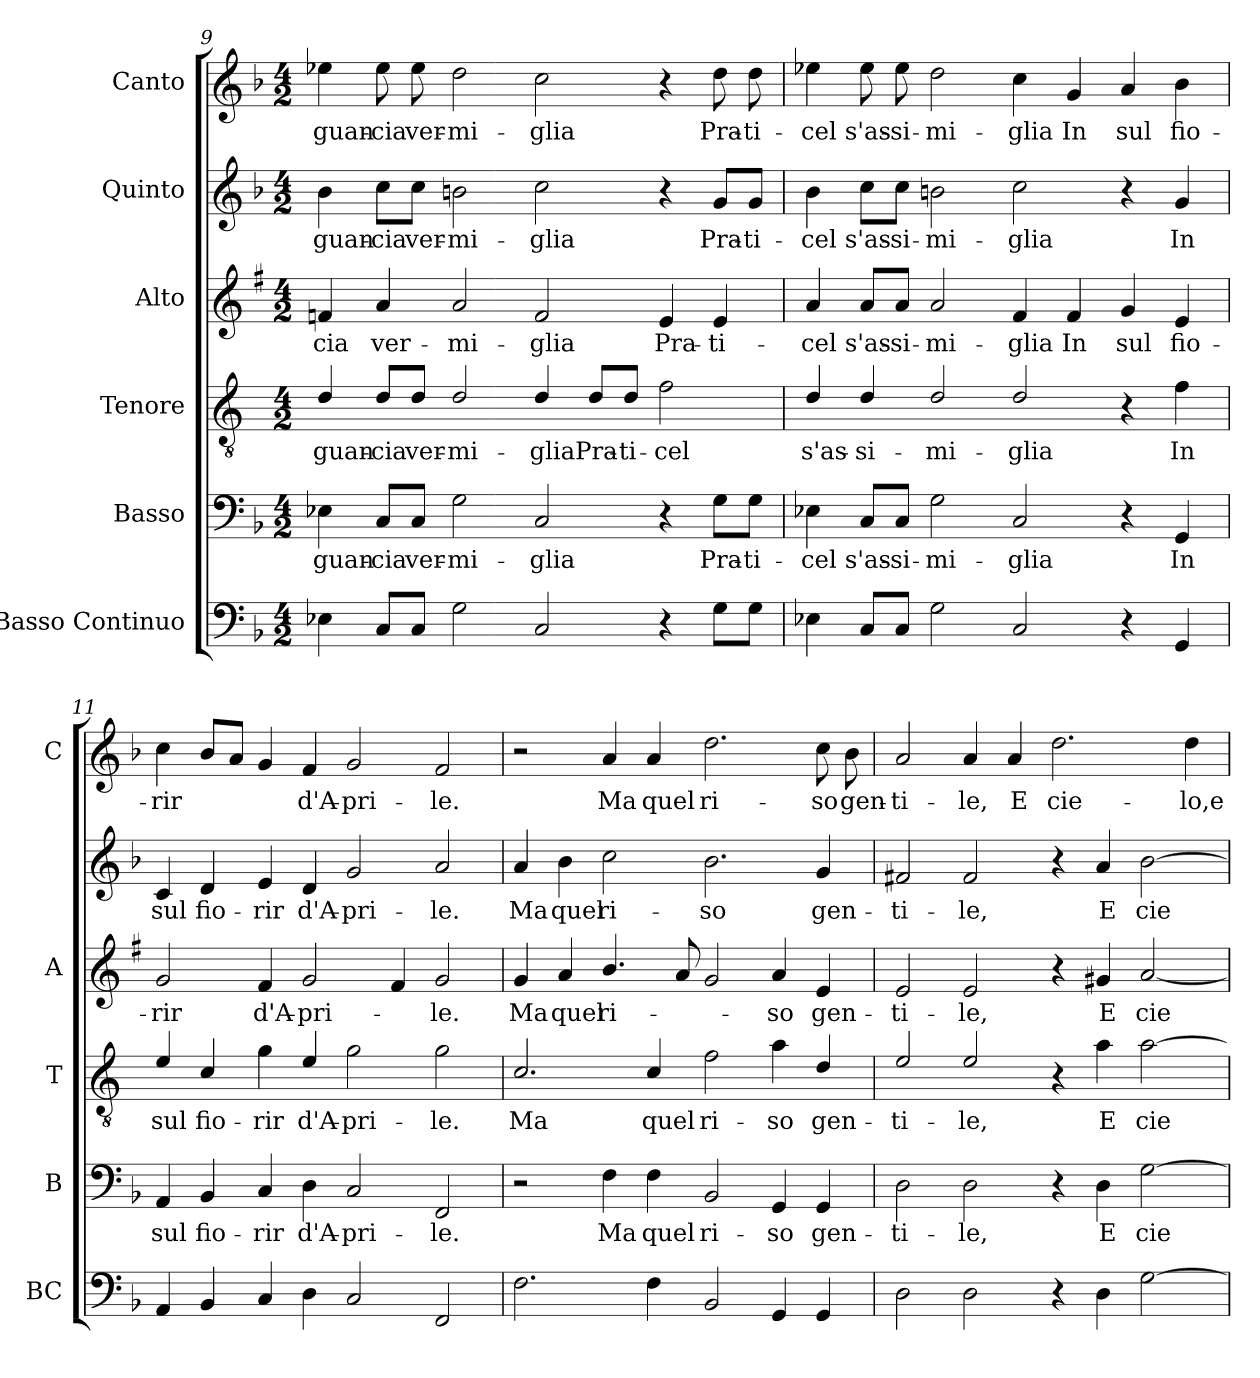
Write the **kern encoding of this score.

**kern	**kern	**text	**kern	**text	**kern	**text	**kern	**text	**kern	**text
*part6	*part5	*part5	*part4	*part4	*part3	*part3	*part2	*part2	*part1	*part1
*staff6	*staff5	*staff5	*staff4	*staff4	*staff3	*staff3	*staff2	*staff2	*staff1	*staff1
*I"Basso Continuo	*I"Basso	*	*I"Tenore	*	*I"Alto	*	*I"Quinto	*	*I"Canto	*
*I'BC	*I'B	*	*I'T	*	*I'A	*	*	*	*I'C	*
*clefF4	*clefF4	*	*clefGv2	*	*clefG2	*	*clefG2	*	*clefG2	*
*	*	*	*ITrd4c7	*	*ITrd1c2	*	*	*	*	*
*k[b-]	*k[b-]	*	*k[b-]	*	*k[b-]	*	*k[b-]	*	*k[b-]	*
*F:	*F:	*	*F:	*	*F:	*	*F:	*	*F:	*
*M4/2	*M4/2	*	*M4/2	*	*M4/2	*	*M4/2	*	*M4/2	*
=9	=9	=9	=9	=9	=9	=9	=9	=9	=9	=9
!	!	!LO:LY:b	!	!LO:LY:b	!	!LO:LY:b	!	!LO:LY:b	!	!LO:LY:b
4E-X\	4E-X\	guan-	4G/	guan-	4e-X/	-cia	4b-\	guan-	4ee-X\	guan-
!	!	!LO:LY:b	!	!LO:LY:b	!	!LO:LY:b	!	!LO:LY:b	!	!LO:LY:b
8C/L	8C/L	-cia	8G/L	-cia	4g/	ver-	8cc\L	-cia	8ee-\	-cia
!	!	!LO:LY:b	!	!LO:LY:b	!	!	!	!LO:LY:b	!	!LO:LY:b
8C/J	8C/J	ver-	8G/J	ver-	.	.	8cc\J	ver-	8ee-\	ver-
!	!	!LO:LY:b	!	!LO:LY:b	!	!LO:LY:b	!	!LO:LY:b	!	!LO:LY:b
2G\	2G\	-mi-	2G/	-mi-	2g/	-mi-	2bn\	-mi-	2dd\	-mi-
!	!	!LO:LY:b	!	!LO:LY:b	!	!LO:LY:b	!	!LO:LY:b	!	!LO:LY:b
2C/	2C/	-glia	4G/	-glia	2e-/	-glia	2cc\	-glia	2cc\	-glia
!	!	!	!	!LO:LY:b	!	!	!	!	!	!
.	.	.	8G/L	Pra-	.	.	.	.	.	.
!	!	!	!	!LO:LY:b	!	!	!	!	!	!
.	.	.	8G/J	-ti-	.	.	.	.	.	.
!	!	!	!	!LO:LY:b	!	!LO:LY:b	!	!	!	!
4r	4r	.	2B-\	-cel	4d/	Pra-	4r	.	4r	.
!	!	!LO:LY:b	!	!	!	!LO:LY:b	!	!LO:LY:b	!	!LO:LY:b
8G\L	8G\L	Pra-	.	.	4d/	-ti-	8g/L	Pra-	8dd\	Pra-
!	!	!LO:LY:b	!	!	!	!	!	!LO:LY:b	!	!LO:LY:b
8G\J	8G\J	-ti-	.	.	.	.	8g/J	-ti-	8dd\	-ti-
!!LO:LB:g=z
=10	=10	=10	=10	=10	=10	=10	=10	=10	=10	=10
!	!	!LO:LY:b	!	!LO:LY:b	!	!LO:LY:b	!	!LO:LY:b	!	!LO:LY:b
4E-X\	4E-X\	-cel	4G/	s'as-	4g/	-cel	4b-\	-cel	4ee-X\	-cel
!	!	!LO:LY:b	!	!LO:LY:b	!	!LO:LY:b	!	!LO:LY:b	!	!LO:LY:b
8C/L	8C/L	s'as-	4G/	-si-	8g/L	s'as-	8cc\L	s'as-	8ee-\	s'as-
!	!	!LO:LY:b	!	!	!	!LO:LY:b	!	!LO:LY:b	!	!LO:LY:b
8C/J	8C/J	-si-	.	.	8g/J	-si-	8cc\J	-si-	8ee-\	-si-
!	!	!LO:LY:b	!	!LO:LY:b	!	!LO:LY:b	!	!LO:LY:b	!	!LO:LY:b
2G\	2G\	-mi-	2G/	-mi-	2g/	-mi-	2bn\	-mi-	2dd\	-mi-
!	!	!LO:LY:b	!	!LO:LY:b	!	!LO:LY:b	!	!LO:LY:b	!	!LO:LY:b
2C/	2C/	-glia	2G/	-glia	4e/	-glia	2cc\	-glia	4cc\	-glia
!	!	!	!	!	!	!LO:LY:b	!	!	!	!LO:LY:b
.	.	.	.	.	4e/	In	.	.	4g/	In
!	!	!	!	!	!	!LO:LY:b	!	!	!	!LO:LY:b
4r	4r	.	4r	.	4f/	sul	4r	.	4a/	sul
!	!	!LO:LY:b	!	!LO:LY:b	!	!LO:LY:b	!	!LO:LY:b	!	!LO:LY:b
4GG/	4GG/	In	4B-\	In	4d/	fio-	4g/	In	4b-\	fio-
=11	=11	=11	=11	=11	=11	=11	=11	=11	=11	=11
!	!	!LO:LY:b	!	!LO:LY:b	!	!LO:LY:b	!	!LO:LY:b	!	!LO:LY:b
4AA/	4AA/	sul	4A/	sul	2f/	-rir	4c/	sul	4cc\	-rir
!	!	!LO:LY:b	!	!LO:LY:b	!	!	!	!LO:LY:b	!	!
4BB-/	4BB-/	fio-	4F/	fio-	.	.	4d/	fio-	8b-/L	.
.	.	.	.	.	.	.	.	.	8a/J	.
!	!	!LO:LY:b	!	!LO:LY:b	!	!LO:LY:b	!	!LO:LY:b	!	!
4C/	4C/	-rir	4c\	-rir	4e/	d'A-	4e/	-rir	4g/	.
!	!	!LO:LY:b	!	!LO:LY:b	!	!LO:LY:b	!	!LO:LY:b	!	!LO:LY:b
4D\	4D\	d'A-	4A/	d'A-	2f/	-pri-	4d/	d'A-	4f/	d'A-
!	!	!LO:LY:b	!	!LO:LY:b	!	!	!	!LO:LY:b	!	!LO:LY:b
2C/	2C/	-pri-	2c\	-pri-	.	.	2g/	-pri-	2g/	-pri-
.	.	.	.	.	4e/	.	.	.	.	.
!	!	!LO:LY:b	!	!LO:LY:b	!	!LO:LY:b	!	!LO:LY:b	!	!LO:LY:b
2FF/	2FF/	-le.	2c\	-le.	2f/	-le.	2a/	-le.	2f/	-le.
=12	=12	=12	=12	=12	=12	=12	=12	=12	=12	=12
!	!	!	!	!LO:LY:b	!	!LO:LY:b	!	!LO:LY:b	!	!
2.F\	2r	.	2.F/	Ma	4f/	Ma	4a/	Ma	2r	.
!	!	!	!	!	!	!LO:LY:b	!	!LO:LY:b	!	!
.	.	.	.	.	4g/	quel	4b-\	quel	.	.
!	!	!LO:LY:b	!	!	!	!LO:LY:b	!	!LO:LY:b	!	!LO:LY:b
.	4F\	Ma	.	.	4.a/	ri-	2cc\	ri-	4a/	Ma
!	!	!LO:LY:b	!	!LO:LY:b	!	!	!	!	!	!LO:LY:b
4F\	4F\	quel	4F/	quel	.	.	.	.	4a/	quel
.	.	.	.	.	8g/	.	.	.	.	.
!	!	!LO:LY:b	!	!LO:LY:b	!	!	!	!LO:LY:b	!	!LO:LY:b
2BB-/	2BB-/	ri-	2B-\	ri-	2f/	.	2.b-\	-so	2.dd\	ri-
!	!	!LO:LY:b	!	!LO:LY:b	!	!LO:LY:b	!	!	!	!
4GG/	4GG/	-so	4d\	-so	4g/	-so	.	.	.	.
!	!	!LO:LY:b	!	!LO:LY:b	!	!LO:LY:b	!	!LO:LY:b	!	!LO:LY:b
4GG/	4GG/	gen-	4G/	gen-	4d/	gen-	4g/	gen-	8cc\	-so
!	!	!	!	!	!	!	!	!	!	!LO:LY:b
.	.	.	.	.	.	.	.	.	8b-\	gen-
=13	=13	=13	=13	=13	=13	=13	=13	=13	=13	=13
!	!	!LO:LY:b	!	!LO:LY:b	!	!LO:LY:b	!	!LO:LY:b	!	!LO:LY:b
2D\	2D\	-ti-	2A/	-ti-	2d/	-ti-	2f#X/	-ti-	2a/	-ti-
!	!	!LO:LY:b	!	!LO:LY:b	!	!LO:LY:b	!	!LO:LY:b	!	!LO:LY:b
2D\	2D\	-le,	2A/	-le,	2d/	-le,	2f#/	-le,	4a/	-le,
!	!	!	!	!	!	!	!	!	!	!LO:LY:b
.	.	.	.	.	.	.	.	.	4a/	E
!	!	!	!	!	!	!	!	!	!	!LO:LY:b
4r	4r	.	4r	.	4r	.	4r	.	2.dd\	cie-
!	!	!LO:LY:b	!	!LO:LY:b	!	!LO:LY:b	!	!LO:LY:b	!	!
4D\	4D\	E	4d\	E	4f#X/	E	4a/	E	.	.
!	!	!LO:LY:b	!	!LO:LY:b	!	!LO:LY:b	!	!LO:LY:b	!	!
[2G\	[2G\	cie-	[2d\	cie-	[2g/	cie-	[2b-\	cie-	.	.
!	!	!	!	!	!	!	!	!	!	!LO:LY:b
.	.	.	.	.	.	.	.	.	4dd\	-lo,e
=	=	=	=	=	=	=	=	=	=	=
*-	*-	*-	*-	*-	*-	*-	*-	*-	*-	*-
